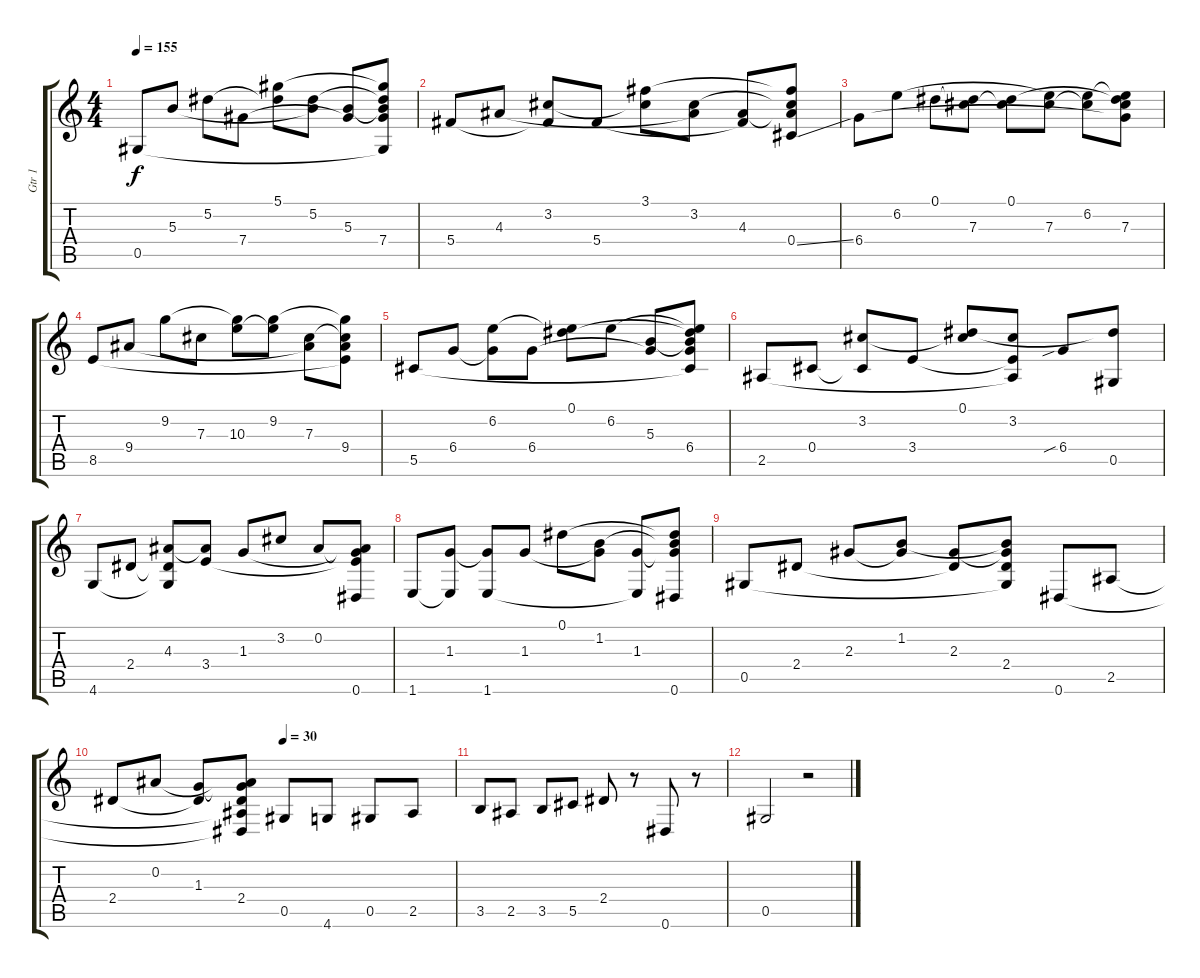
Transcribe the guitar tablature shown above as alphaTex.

\track ("Gtr 1" "Gtr 1") {instrument electricguitarjazz}
\staff {score tabs}
\tuning (Eb4 Bb3 Gb3 Db3 Ab2 Eb2) {hide}
\ts (4 4)
\tempo 155
\clef g2
\ks c
0.5.8{dy f} 5.3.8 5.2.8 7.4.8 (5.1 5.2{t}).8 (5.2 5.3{t}).8 (5.3 7.4{t}).8 (5.1{t} 5.2{t} 5.3{t} 7.4 0.5{t}).8 |
5.4.8 4.3.8 (3.2 5.4{t}).8 5.4.8 (3.1 3.2{t}).8 (3.2 4.3{t}).8 (4.3 5.4{t}).8 (3.1{t} 3.2{t} 4.3{t} 0.4{ss}).8 |
6.4.8 6.2.8 0.1.8 (0.1{t} 7.3).8 (0.1 7.3{t}).8 (6.2{t} 7.3).8 (6.2 7.3{t}).8 (0.1{t} 6.2{t} 7.3 6.4{t}).8 |
8.5.8 9.4.8 9.2.8 7.3.8 (9.2{t} 10.3).8 (9.2 10.3{t}).8 (7.3 9.4{t}).8 (9.2{t} 7.3{t} 9.4 8.5{t}).8 |
5.5.8 6.4.8 (6.2 6.4{t}).8 6.4.8 (0.1 6.2{t}).8 6.2.8 (5.3 6.4{t}).8 (0.1{t} 6.2{t} 5.3{t} 6.4 5.5{t}).8 |
2.5.8 0.4.8 (3.2 0.4{t}).8 3.4.8 (0.1 3.2{t}).8 (3.2 3.4{t} 2.5{t}).8 6.4{sib}.8 (0.1{t} 0.5).8 |
4.6.8 2.4.8 (4.3 2.4{t} 4.6{t}).8 (4.3{t} 3.4).8 1.3.8 3.2.8 0.2.8 (0.2{t} 1.3{t} 3.4{t} 0.6).8 |
1.6.8 (1.3 1.6{t}).8 (1.3{t} 1.6).8 1.3.8 0.1.8 (1.2 1.3{t}).8 (1.3 1.6{t}).8 (0.1{t} 1.2{t} 1.3{t} 0.6).8 |
0.5.8 2.4.8 2.3.8 (1.2 2.3{t}).8 (2.3 2.4{t}).8 (1.2{t} 2.3{t} 2.4 0.5{t}).8 0.6.8 2.5.8 |
\tempo (30 0.5)
2.4.8 0.2.8 (1.3 2.4{t}).8 (0.2{t} 1.3{t} 2.4 2.5{t} 0.6{t}).8 0.5.8 4.6.8 0.5.8 2.5.8 |
3.5.8 2.5.8 3.5.8 5.5.8 2.4.8 r.8 0.6.8 r.8 |
0.5.2 r.2
